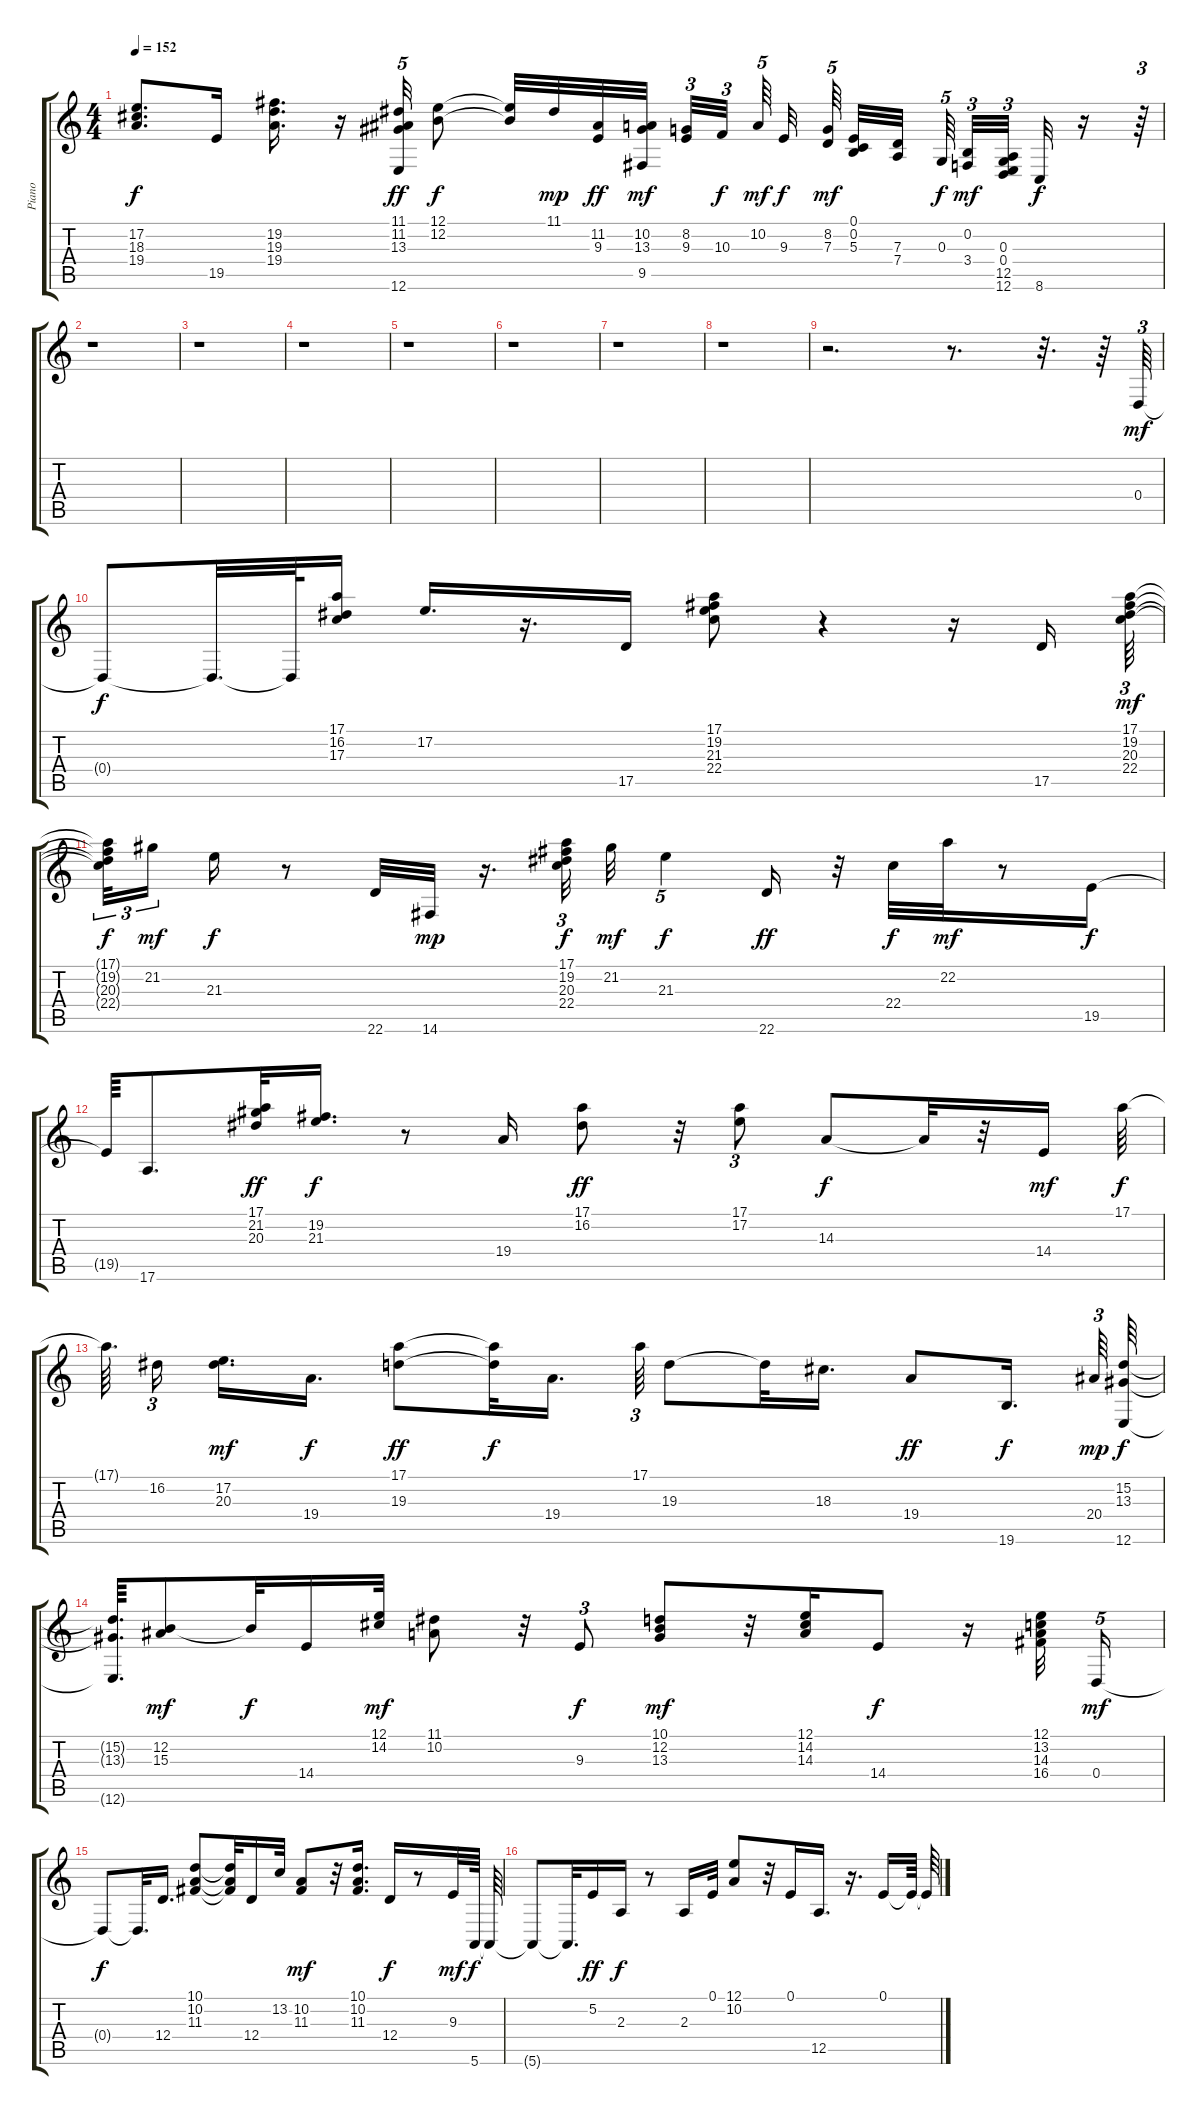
\track ("Piano" "Piano") {instrument acousticgrandpiano}
\staff {score tabs}
\tuning (E4 B3 G3 D3 A2 E2) {hide}
\ts (4 4)
\tempo 152
\clef g2
\ks c
(17.2 18.3 19.4).8{d dy f} 19.5.16 (19.2 19.3 19.4).16{d} r.16 (11.1 11.2 13.3 12.6).32{tu (5 4) dy ff} (12.1 12.2).8{dy f} (12.1{t} 12.2{t}).32 11.1.32{dy mp} (11.2 9.3).32{dy ff} (10.2 13.3 9.5).32{dy mf beam splitsecondary} (8.2 9.3).32{tu (3 2)} 10.3.32{tu (3 2) dy f} 10.2.64{tu (5 4) dy mf beam splitsecondary} 9.3.32{dy f} (8.2 7.3).64{tu (5 4) dy mf beam splitsecondary} (0.1 0.2 5.3).32 (7.3 7.4).32{beam splitsecondary} 0.3.64{tu (5 4) dy f} (0.2 3.4).32{tu (3 2) dy mf} (0.3 0.4 12.5 12.6).32{tu (3 2) beam splitsecondary} 8.6.32{dy f} r.16 r.64{tu (3 2)} |
r.1 |
r.1 |
r.1 |
r.1 |
r.1 |
r.1 |
r.1 |
r.2{d} r.8{d} r.32{d} r.64 0.4.64{tu (3 2) dy mf} |
0.4{t}.8{dy f} 0.4{t}.32{d} 0.4{t}.64 (17.1 16.2 17.3).16 17.2.16{d} r.16{d} 17.5.16 (17.1 19.2 21.3 22.4).8 r.4 r.16 17.5.16 (17.1 19.2 20.3 22.4).64{tu (3 2) dy mf} |
(17.1{t} 19.2{t} 20.3{t} 22.4{t}).32{tu (3 2) dy f} 21.2.16{tu (3 2) dy mf beam splitsecondary} 21.3.16{dy f} r.8 22.6.32 14.6.32{dy mp} r.16{d} (17.1 19.2 20.3 22.4).32{tu (3 2) dy f} 21.2.32{dy mf} 21.3.4{tu (5 4) dy f} 22.6.16{dy ff} r.32 22.4.32{dy f} 22.2.32{dy mf} r.8 19.5.16{dy f} |
19.5{t}.64 17.6.8{d} (17.1 21.2 20.3).32{dy ff} (19.2 21.3).16{d dy f} r.8 19.4.16 (17.1 16.2).8{dy ff} r.32 (17.1 17.2).8{tu (3 2)} 14.3.8{dy f} 14.3{t}.32 r.32 14.4.16{dy mf} 17.1.64{dy f} |
17.1{t}.64{d beam splitsecondary} 16.2.16{tu (3 2) beam splitsecondary} (17.2 20.3).16{d dy mf} 19.4.16{d dy f} (17.1 19.3).8{dy ff} (17.1{t} 19.3{t}).32{dy f} 19.4.16{d} 17.1.64{tu (3 2)} 19.3.8 19.3{t}.32 18.3.16{d} 19.4.8{dy ff} 19.6.16{d dy f beam splitsecondary} 20.4.64{tu (3 2) dy mp} (15.2 13.3 12.6).64{dy f} |
(15.2{t} 13.3{t} 12.6{t}).64{d} (12.2 15.3).8{dy mf} 12.2{t}.32{dy f} 14.4.16 (12.1 14.2).32{dy mf} (11.1 10.2).8 r.32 9.3.8{tu (3 2) dy f} (10.1 12.2 13.3).8{dy mf} r.32 (12.1 14.2 14.3).16 14.4.8{dy f} r.16 (12.1 13.2 14.3 16.4).32 0.4.16{tu (5 4) dy mf} |
0.4{t}.8{dy f} 0.4{t}.32{d} 12.4.16{d} (10.1 10.2 11.3).8 (10.1{t} 10.2{t} 11.3{t}).32 12.4.16 13.2.32 (10.2 11.3).8{dy mf} r.32 (10.1 10.2 11.3).16{d} 12.4.16{dy f} r.8 9.3.32{dy mf} 5.6.64{dy f} 5.6{t}.64 |
5.6{t}.8 5.6{t}.32{d} 5.2.16{dy ff} 2.3.16{dy f} r.8 2.3.16 0.1.32 (12.1 10.2).8 r.32 0.1.16 12.5.16{d} r.16{d} 0.1.16 0.1{t}.64 0.1{t}.64
